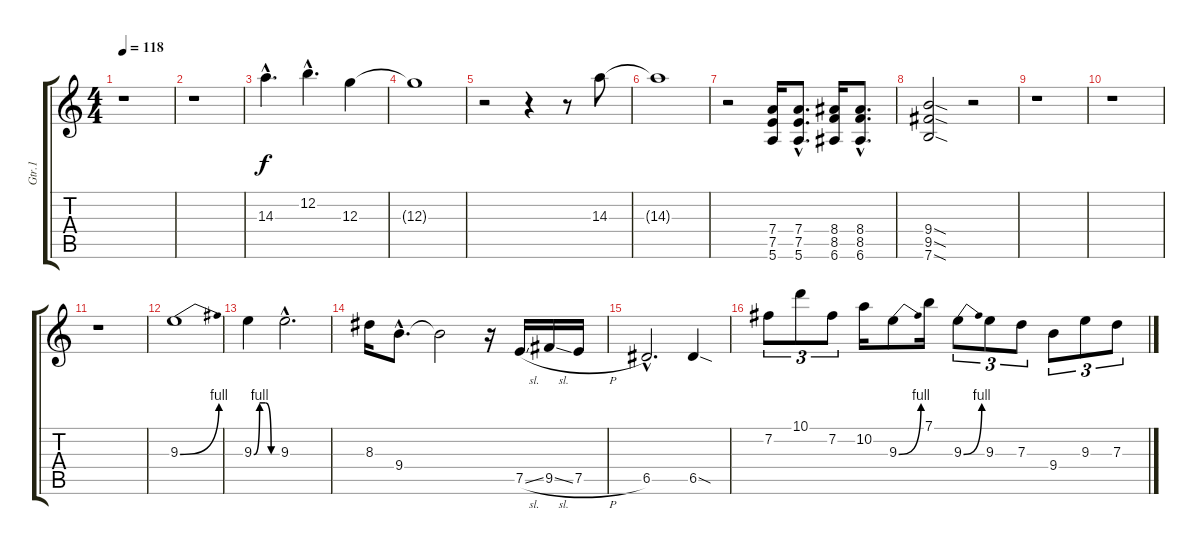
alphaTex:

\track ("Gtr.1" "Gtr.1") {instrument distortionguitar}
\staff {score tabs}
\tuning (E4 B3 G3 D3 A2 E2) {hide}
\ts (4 4)
\tempo 118
\clef g2
\ks c
r.1{dy f} |
r.1 |
14.3{hac}.4{d} 12.2{hac}.4{d} 12.3.4 |
12.3{t}.1 |
r.2 r.4 r.8 14.3.8 |
14.3{t}.1 |
r.2 (7.4 7.5 5.6).16 (7.4{hac} 7.5{hac} 5.6{hac}).8{d} (8.4 8.5 6.6).16 (8.4{hac} 8.5{hac} 6.6{hac}).8{d} |
(9.4{sod} 9.5{sod} 7.6{sod}).2 r.2 |
r.1 |
r.1 |
r.1 |
9.3{be (bend 0 0 60 4)}.1 |
9.3{be (custom 0 0 15 4 30 4 45 0 60 0)}.4 9.3{hac}.2{d} |
8.3.16 9.4{hac}.8{d} 9.4{t}.2 r.16 7.5{sl}.16 9.5{sl}.16 7.5{h}.16 |
6.5{hac}.2{d} 6.5{sod}.4 |
7.2.8{tu (3 2)} 10.1.8{tu (3 2)} 7.2.8{tu (3 2)} 10.2.16 9.3{be (bend 0 0 60 4)}.8 7.1.16 9.3{be (bend 0 0 60 4)}.8{tu (3 2)} 9.3.8{tu (3 2)} 7.3.8{tu (3 2)} 9.4.8{tu (3 2)} 9.3.8{tu (3 2)} 7.3.8{tu (3 2)}
